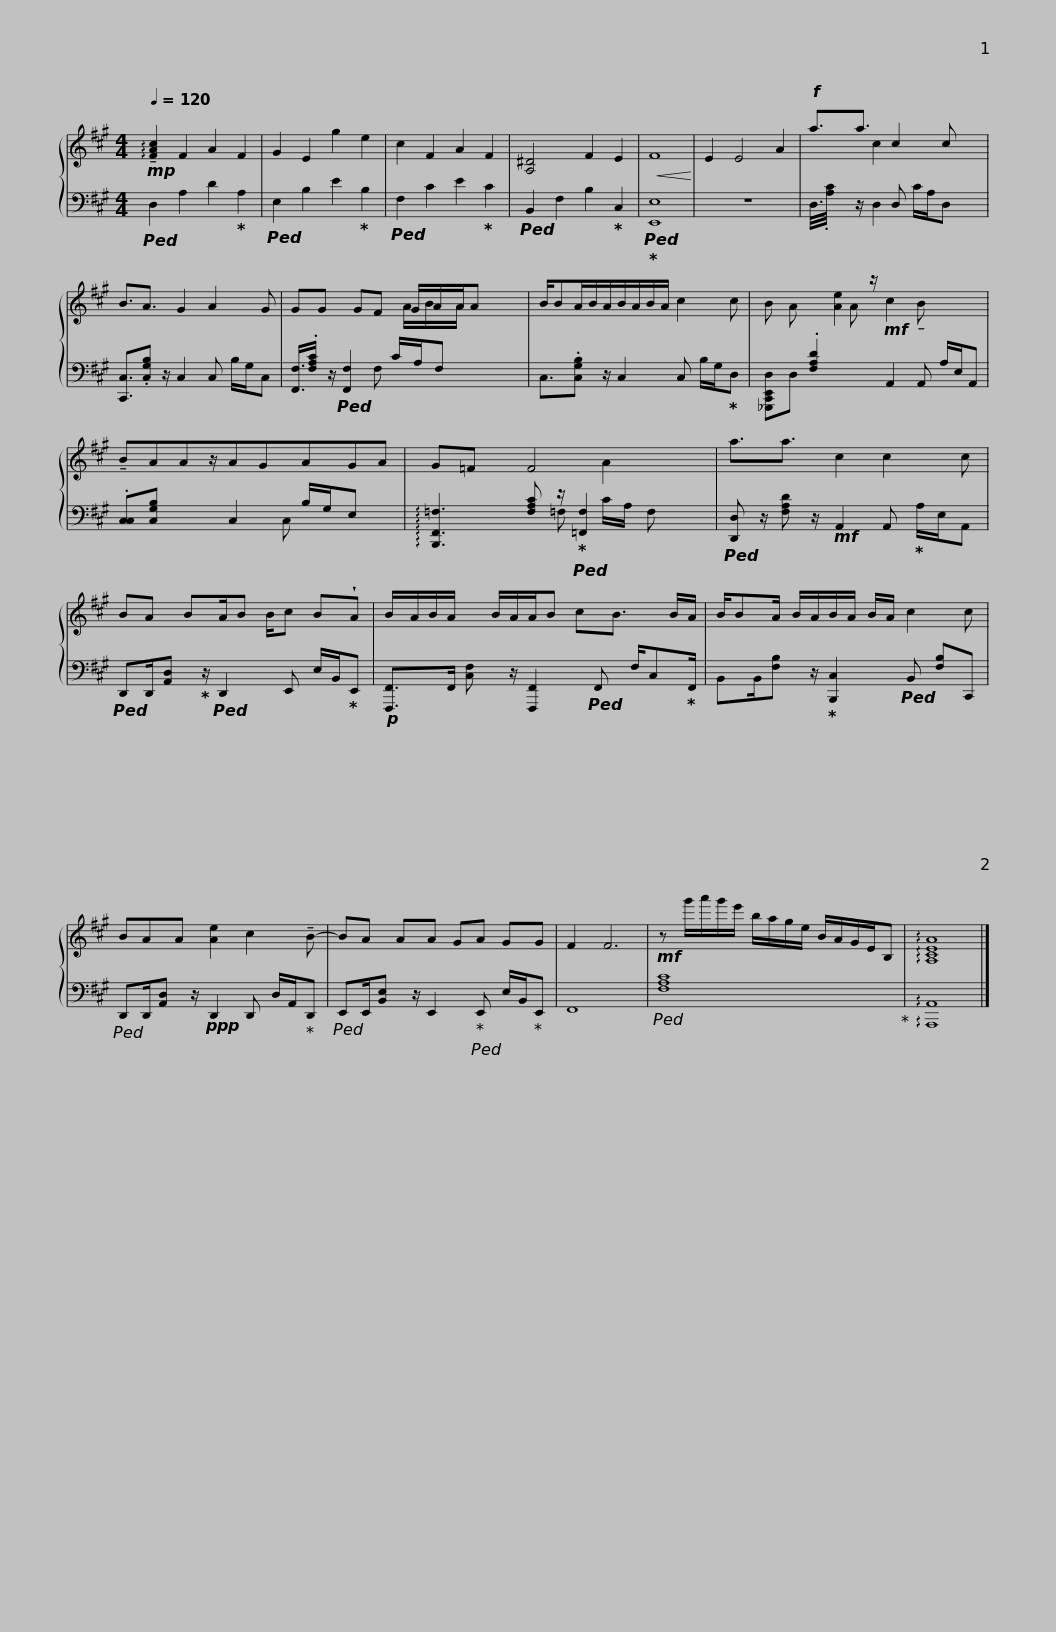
X:1
%%score { ( 1 4 ) | ( 2 3 ) }
L:1/8
Q:1/4=120
M:4/4
I:linebreak $
K:A
V:1 treble
V:4 treble
V:2 bass
V:3 bass
V:1
!mp! !arpeggio!!tenuto![FAc]2 F2 A2 F2 | G2 E2 g2 e2 |$ c2 F2 A2 F2 | [A,^D]4 F2 E2 |!<(! F8!<)! |$ %5
 E2 E4 A2 |!f! a3/2a3/2 c2 c x2 | B3/2A3/2 G2 A2 G |$ GG GF G/A/A/A x3/2 |$ B/BA/B/A/B/A/B/A/ c2 c | %10
 B A[I:staff +1] .[F,A,D]2[I:staff -1] A z/[I:staff +1] A,,2 A,, A,/E,/A,, |$[I:staff -1] !tenuto!BAAz/AGAGA |$ G=F x F4 x | a3/2a3/2 c2 c2 c |$ BA BA/B B/c B!wedge!A |$ %15
 B/A/B/A/ x B/A/A/B cB3/2 B/A/ | B/BA/ B/A/B/A/ B/A/ c2 c |$ BAA [Ae]2 c2 !tenuto!B- |$ BA AA GA GG | F2 F6 | %20
!mf! z g'/a'/g'/e'/ b/a/g/e/ B/A/G/E/B, | !arpeggio!A8 |] %22
V:2
!ped! D,2 A,2 D2!ped-up! A,2 |!ped! E,2 B,2 E2!ped-up! B,2 |$!ped! F,2 C2 E2!ped-up! C2 |!ped! B,,2 F,2 B,2!ped-up! C,2 |!ped!!ped-up! E,8 |$ %5
 z8 | D,3/8.[A,C]/4 x7/8 z/ D,2 C/A,/D, x2 | [C,,C,]3/2.[C,G,B,] z/ C,2 C, B,/G,/C, |$ [F,,F,]3/4.[F,A,C]/ z/!ped! [F,,F,]2 C/A,/F, x9/4 |$ C,3/2.[C,G,B,] z/ C,2 C, B,/G,/!ped-up!D, | %10
 [_G,,,C,,E,,D,]D, x17/2 |$ .[C,C,][C,G,B,] x3/2 C,2 B,/G,/E, x |$ !arpeggio![B,,,F,,=F,]3 [F,A,C] z/!ped-up!!ped! [=F,,F,]2 x3/2 |!ped! [D,,D,] z/ [F,A,D] z/!mf! A,,2 A,,!ped-up! A,/E,/A,, |$!ped! D,,D,,/[A,,D,]!ped-up! z/!ped! D,,2 E,, E,/B,,/!ped-up!E,, |$ %15
!p! [F,,,F,,]>F,, [C,F,] x/ z/ [F,,,F,,]2!ped! F,, F,/C,!ped-up!F,,/ | B,,B,,/[F,B,] z/!ped-up! [B,,,C,]2!ped! B,, [F,B,]C,, |$!ped! D,,D,,/[A,,D,] z/!ppp! D,,2 D,, D,/A,,/!ped-up!D,, |$!ped! E,,E,,/[B,,E,] z/ E,,2!ped-up!!ped! E,, E,/B,,/!ped-up!E,, | F,,8 | %20
!ped! [F,A,C]8!ped-up! |[I:staff -1] !arpeggio![A,CE]8 |] %22
V:3
 x8 | x8 |$ x8 | x8 | E,,8 |$ %5
 x8 | x2[I:staff -1] c2 x4 | x8 |$ x3[I:staff +1] F, x4 |$ x8 | %10
 x7/2[I:staff -1] [Ae]2!mf! c2 !tenuto!B x2 |$ x5[I:staff +1] C, x5/2 |$ x4 =F, C/A,/ F, x | x8 |$ x8 |$ %15
 x9 | x8 |$ x8 |$ x8 | x8 | %20
 x8 | !arpeggio!A,,8 |] %22
V:4
 x8 | x8 |$ x8 | x8 | x8 |$ %5
 x8 | x3[I:staff +1] D, x4 | x8 |$ x4[I:staff -1] A/B/A/ x5/2 |$ x8 | %10
 x21/2 |$ x17/2 |$ x5 A2 x | x8 |$ x8 |$ %15
 x9 | x8 |$ x8 |$ x8 | x8 | %20
 x8 |[I:staff +1] !arpeggio!A,,,8 |] %22
